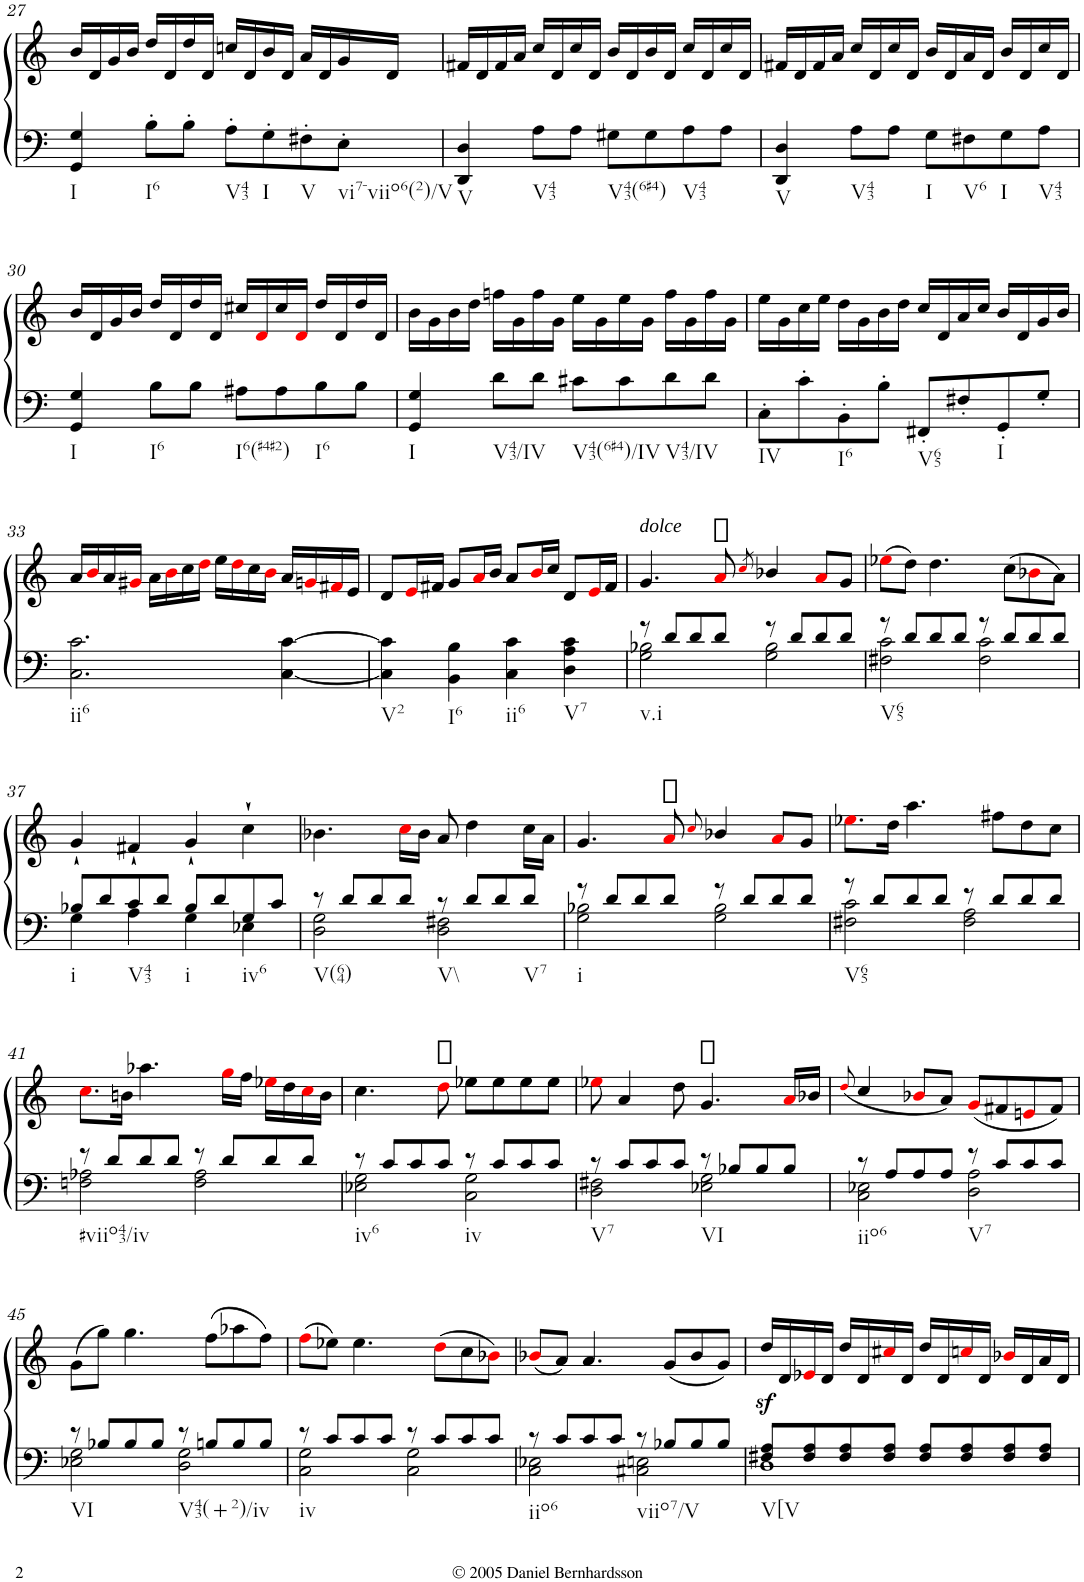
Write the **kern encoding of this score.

**kern	**kern
*part1	*part1
*staff2	*staff1
*I"Piano	*
*I'Pno.	*
!!LO:PB:g=z
*clefF4	*clefG2
*k[]	*k[]
*M4/4	*M4/4
*met(c)	*met(c)
=27	=27
!LO:TX:b:t=I	!
4GG/ 4G/	16b/LL
.	16d/
.	16g/
.	16b/JJ
!LO:TX:b:t=I6	!
8B'\L	16dd/LL
.	16d/
8B'\J	16dd/
.	16d/JJ
!LO:TX:b:t=V43	!
8A'\L	16ccn/LL
.	16d/
!LO:TX:b:t=I	!
8G'\	16b/
.	16d/JJ
!LO:TX:b:t=V	!
8F#X'\	16a/LL
.	16d/
!LO:TX:b:t=vi7-viio6(2)/V	!
8E'\J	16g/
.	16d/JJ
=28	=28
!LO:TX:b:t=V	!
4DD/ 4D/	16f#X/LL
.	16d/
.	16f#/
.	16a/JJ
!LO:TX:b:t=V43	!
8A\L	16cc/LL
.	16d/
8A\J	16cc/
.	16d/JJ
!LO:TX:b:t=V43(6#4)	!
8G#X\L	16b/LL
.	16d/
8G#\	16b/
.	16d/JJ
!LO:TX:b:t=V43	!
8A\	16cc/LL
.	16d/
8A\J	16cc/
.	16d/JJ
=29	=29
!LO:TX:b:t=V	!
4DD/ 4D/	16f#X/LL
.	16d/
.	16f#/
.	16a/JJ
!LO:TX:b:t=V43	!
8A\L	16cc/LL
.	16d/
8A\J	16cc/
.	16d/JJ
!LO:TX:b:t=I	!
8G\L	16b/LL
.	16d/
!LO:TX:b:t=V6	!
8F#X\	16a/
.	16d/JJ
!LO:TX:b:t=I	!
8G\	16b/LL
.	16d/
!LO:TX:b:t=V43	!
8A\J	16cc/
.	16d/JJ
!!LO:LB:g=z
=30	=30
!LO:TX:b:t=I	!
4GG/ 4G/	16b/LL
.	16d/
.	16g/
.	16b/JJ
!LO:TX:b:t=I6	!
8B\L	16dd/LL
.	16d/
8B\J	16dd/
.	16d/JJ
!LO:TX:b:t=I6(#4#2)	!
8A#X\L	16cc#X/LL
.	16di/
8A#\	16cc#/
.	16di/JJ
!LO:TX:b:t=I6	!
8B\	16dd/LL
.	16d/
8B\J	16dd/
.	16d/JJ
=31	=31
!LO:TX:b:t=I	!
4GG/ 4G/	16b\LL
.	16g\
.	16b\
.	16dd\JJ
!LO:TX:b:t=V43/IV	!
8d\L	16ffn\LL
.	16g\
8d\J	16ff\
.	16g\JJ
!LO:TX:b:t=V43(6#4)/IV	!
8c#X\L	16ee\LL
.	16g\
8c#\	16ee\
.	16g\JJ
!LO:TX:b:t=V43/IV	!
8d\	16ff\LL
.	16g\
8d\J	16ff\
.	16g\JJ
=32	=32
!LO:TX:b:t=IV	!
8C'\L	16ee\LL
.	16g\
8c'\	16cc\
.	16ee\JJ
!LO:TX:b:t=I6	!
8BB'\	16dd\LL
.	16g\
8B'\J	16b\
.	16dd\JJ
!LO:TX:b:t=V65	!
8FF#X'/L	16cc/LL
.	16d/
8F#X'/	16a/
.	16cc/JJ
!LO:TX:b:t=I	!
8GG'/	16b/LL
.	16d/
8G'/J	16g/
.	16b/JJ
!!LO:LB:g=z
=33	=33
!LO:TX:b:t=ii6	!
2.C\ 2.c\	16a/LL
.	16bi/
.	16a/
.	16g#Xi/JJ
.	16a\LL
.	16bi\
.	16cc\
.	16ddi\JJ
.	16ee\LL
.	16ddi\
.	16cc\
.	16bi\JJ
[<4C\ [>4c\	16a/LL
.	16gni/
.	16f#Xi/
.	16e/JJ
=34	=34
!LO:TX:b:t=V2	!
4C\] 4c\]	8d/L
.	16ei/L
.	16f#X/JJ
!LO:TX:b:t=I6	!
4BB\ 4B\	8g/L
.	16ai/L
.	16b/JJ
!LO:TX:b:t=ii6	!
4C\ 4c\	8a/L
.	16bi/L
.	16cc/JJ
!LO:TX:b:t=V7	!
4D\ 4A\ 4c\	8d/L
.	16ei/L
.	16f#/JJ
=35	=35
*^	*
!	!	!LO:TX:a:i:t=dolce
!LO:TX:b:t=v.i	!	!
8r	2G\ 2B-X\	4.g/
8d/L	.	.
8d/	.	.
8d/J	.	8ai/
.	.	8qcci/
8r	2G\ 2B-\	4b-X/
8d/L	.	.
8d/	.	8ai/L
8d/J	.	8g/J
=36	=36	=36
!LO:TX:b:t=V65	!	!
8r	2F#X\ 2c\	(8ee-Xi\L
8d/L	.	8dd\J)
8d/	.	4.dd\
8d/J	.	.
8r	2F#\ 2c\	.
8d/L	.	(8cc\L
8d/	.	8b-Xi\
8d/J	.	8a\J)
!!LO:LB:g=z
=37	=37	=37
!LO:TX:b:t=i	!	!
8B-X/L	4G\	4g`/
8d/	.	.
!LO:TX:b:t=V43	!	!
8c/	4A\	4f#X`/
8d/J	.	.
!LO:TX:b:t=i	!	!
8B-/L	4G\	4g`/
8d/	.	.
!LO:TX:b:t=iv6	!	!
8G/	4E-X\	4cc`\
8c/J	.	.
=38	=38	=38
!LO:TX:b:t=V(64)	!	!
8r	2D\ 2G\	4.b-X\
8d/L	.	.
8d/	.	.
8d/J	.	16cci\LL
.	.	16b-\JJ
!LO:TX:b:t=V\\	!	!
8r	2D\ 2F#X\	8a/
8d/L	.	4dd\
8d/	.	.
!LO:TX:b:t=V7	!	!
8d/J	.	16cc\LL
.	.	16a\JJ
=39	=39	=39
!LO:TX:b:t=i	!	!
8r	2G\ 2B-X\	4.g/
8d/L	.	.
8d/	.	.
8d/J	.	8ai/
.	.	8qcci/
8r	2G\ 2B-\	4b-X/
8d/L	.	.
8d/	.	8ai/L
8d/J	.	8g/J
=40	=40	=40
!LO:TX:b:t=V65	!	!
8r	2F#X\ 2c\	8.ee-Xi\L
8d/L	.	.
.	.	16dd\Jk
8d/	.	4.aa\
8d/J	.	.
8r	2F#\ 2A\	.
8d/L	.	8ff#X\L
8d/	.	8dd\
8d/J	.	8cc\J
!!LO:LB:g=z
=41	=41	=41
!LO:TX:b:t=#viio43/iv	!	!
8r	2Fn\ 2A-X\	8.cci\L
8d/L	.	.
.	.	16bn\Jk
8d/	.	4.aa-X\
8d/J	.	.
8r	2F\ 2A-\	.
8d/L	.	16ggi\LL
.	.	16ff\JJ
8d/	.	16ee-Xi\LL
.	.	16dd\
8d/J	.	16cci\
.	.	16b\JJ
=42	=42	=42
!LO:TX:b:t=iv6	!	!
8r	2E-X\ 2G\	4.cc\
8c/L	.	.
8c/	.	.
8c/J	.	8ddi\
!LO:TX:b:t=iv	!	!
8r	2C\ 2G\	8ee-X\L
8c/L	.	8ee-\
8c/	.	8ee-\
8c/J	.	8ee-\J
=43	=43	=43
!LO:TX:b:t=V7	!	!
8r	2D\ 2F#X\	8ee-Xi\
8c/L	.	4a/
8c/	.	.
8c/J	.	8dd\
!LO:TX:b:t=VI	!	!
8r	2E-X\ 2G\	4.g/
8B-X/L	.	.
8B-/	.	.
8B-/J	.	16ai/LL
.	.	16b-X/JJ
=44	=44	=44
.	.	(8qddi/
!LO:TX:b:t=iio6	!	!
8r	2C\ 2E-X\	4cc/
8A/L	.	.
8A/	.	8b-Xi/L
8A/J	.	8a/J)
!LO:TX:b:t=V7	!	!
8r	2D\ 2A\	(8gi/L
8c/L	.	8f#X/
8c/	.	8eni/
8c/J	.	8f#/J)
!!LO:LB:g=z
=45	=45	=45
!LO:TX:b:t=VI	!	!
8r	2E-X\ 2G\	(8g\L
8B-X/L	.	8gg\J)
8B-/	.	4.gg\
8B-/J	.	.
!LO:TX:b:t=V43(+2)/iv	!	!
8r	2D\ 2G\	.
8Bn/L	.	(8ff\L
8B/	.	8aa-X\
8B/J	.	8ff\J)
=46	=46	=46
!LO:TX:b:t=iv	!	!
8r	2C\ 2G\	(8ffi\L
8c/L	.	8ee-X\J)
8c/	.	4.ee-\
8c/J	.	.
8r	2C\ 2G\	.
8c/L	.	(8ddi\L
8c/	.	8cc\
8c/J	.	8b-Xi\J)
=47	=47	=47
!LO:TX:b:t=iio6	!	!
8r	2C\ 2E-X\	(8b-Xi/L
8c/L	.	8a/J)
8c/	.	4.a/
8c/J	.	.
!LO:TX:b:t=viio7/V	!	!
8r	2C#X\ 2En\	.
8B-X/L	.	(8g/L
8B-/	.	8b-/
8B-/J	.	8g/J)
=48	=48	=48
!LO:TX:b:t=V[V	!	!
8F#X/ 8A/L	1D	16ddz</LL
.	.	16d/
8F#/ 8A/	.	16e-Xi/
.	.	16d/JJ
8F#/ 8A/	.	16dd/LL
.	.	16d/
8F#/ 8A/J	.	16cc#Xi/
.	.	16d/JJ
8F#/ 8A/L	.	16dd/LL
.	.	16d/
8F#/ 8A/	.	16ccni/
.	.	16d/JJ
8F#/ 8A/	.	16b-Xi/LL
.	.	16d/
8F#/ 8A/J	.	16a/
.	.	16d/JJ
*v	*v	*
=	=
*-	*-
